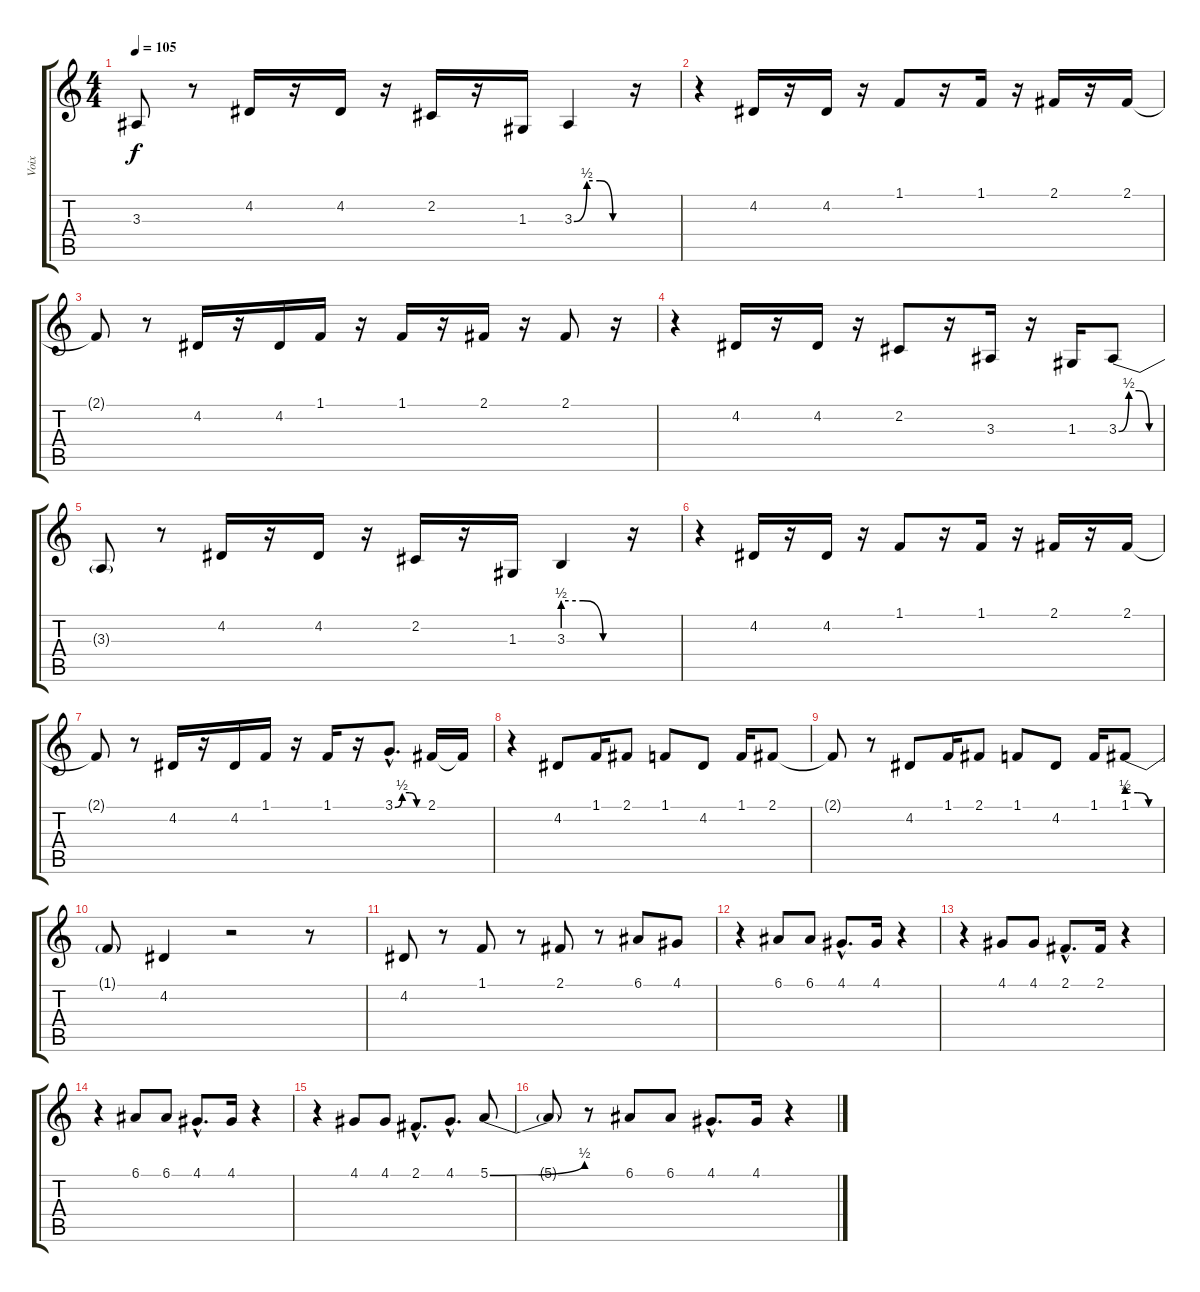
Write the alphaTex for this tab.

\track ("Voix" "Voix") {instrument englishhorn}
\staff {score tabs}
\tuning (E4 B3 G3 D3 A2 E2) {hide}
\ts (4 4)
\tempo 105
\clef g2
\ks c
3.3{t}.8{dy f} r.8 4.2.16 r.16 4.2.16 r.16 2.2.16 r.16 1.3.16 3.3{be (custom 0 0 15 2 30 2 45 0 60 0)}.4 r.16 |
r.4 4.2.16 r.16 4.2.16 r.16 1.1.8 r.16 1.1.16 r.16 2.1.16 r.16 2.1.16 |
2.1{t}.8 r.8 4.2.16 r.16 4.2.16 1.1.16 r.16 1.1.16 r.16 2.1.16 r.16 2.1.8 r.16 |
r.4 4.2.16 r.16 4.2.16 r.16 2.2.8 r.16 3.3.16 r.16 1.3.16 3.3{be (custom 0 0 15 2 30 2 45 0 60 0)}.8 |
3.3{t}.8 r.8 4.2.16 r.16 4.2.16 r.16 2.2.16 r.16 1.3.16 3.3{be (custom 0 2 20 2 40 0 60 0)}.4 r.16 |
r.4 4.2.16 r.16 4.2.16 r.16 1.1.8 r.16 1.1.16 r.16 2.1.16 r.16 2.1.16 |
2.1{t}.8 r.8 4.2.16 r.16 4.2.16 1.1.16 r.16 1.1.16 r.16 3.1{be (custom 0 0 15 2 30 2 45 0 60 0) hac}.8{d} 2.1.16 2.1{t}.16 |
r.4 4.2.8 1.1.16 2.1.8 1.1.8 4.2.8 1.1.16 2.1.8 |
2.1{t}.8 r.8 4.2.8 1.1.16 2.1.8 1.1.8 4.2.8 1.1.16 1.1{be (custom 0 2 20 2 40 0 60 0)}.8 |
1.1{t}.8 4.2.4 r.2 r.8 |
4.2.8 r.8 1.1.8 r.8 2.1.8 r.8 6.1.8 4.1.8 |
r.4 6.1.8 6.1.8 4.1{hac}.8{d} 4.1.16 r.4 |
r.4 4.1.8 4.1.8 2.1{hac}.8{d} 2.1.16 r.4 |
r.4 6.1.8 6.1.8 4.1{hac}.8{d} 4.1.16 r.4 |
r.4 4.1.8 4.1.8 2.1{hac}.8{d} 4.1{hac}.8{d} 5.1{be (bend 0 0 60 2)}.8 |
5.1{t}.8 r.8 6.1.8 6.1.8 4.1{hac}.8{d} 4.1.16 r.4
